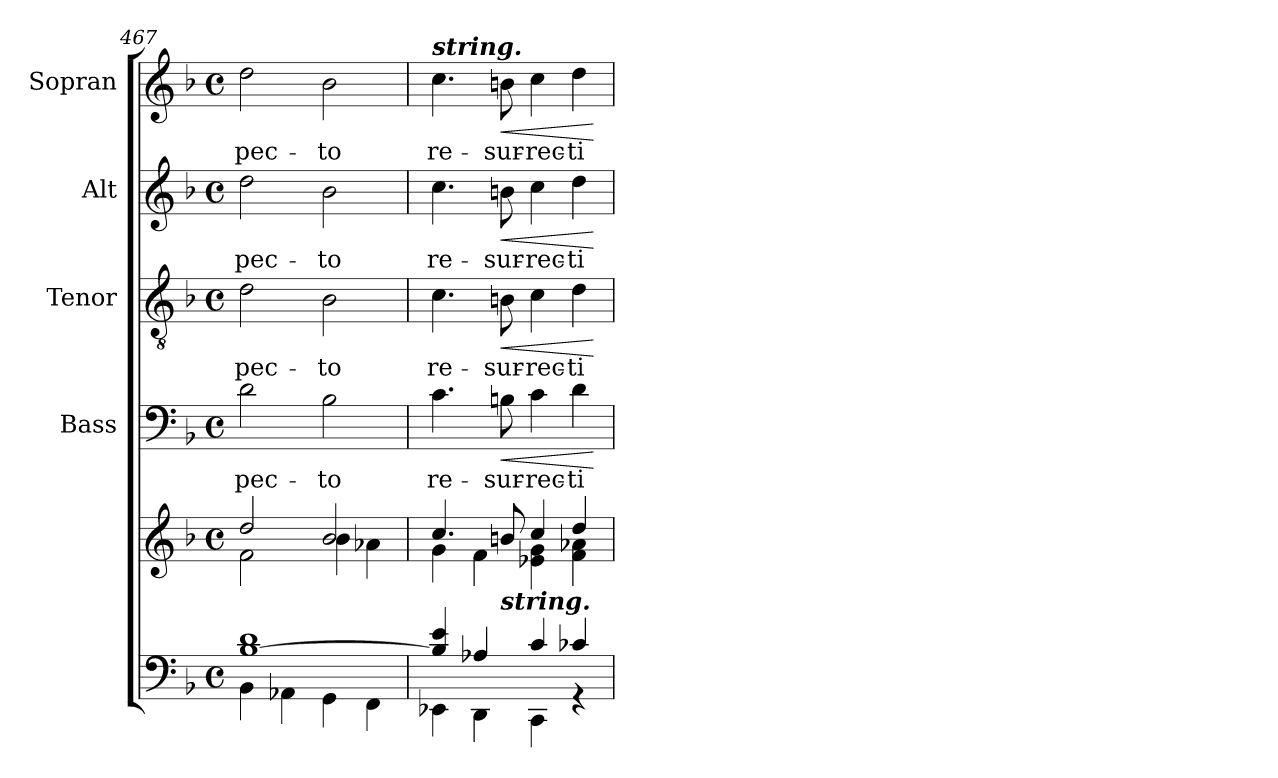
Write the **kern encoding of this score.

**kern	**kern	**kern	**text	**dynam	**kern	**text	**dynam	**kern	**text	**dynam	**kern	**text	**dynam
*part5	*part5	*part4	*part4	*part4	*part3	*part3	*part3	*part2	*part2	*part2	*part1	*part1	*part1
*staff6	*staff5	*staff4	*staff4	*staff4	*staff3	*staff3	*staff3	*staff2	*staff2	*staff2	*staff1	*staff1	*staff1
*	*	*I"Bass	*	*	*I"Tenor	*	*	*I"Alt	*	*	*I"Sopran	*	*
*	*	*I'B.	*	*	*I'T.	*	*	*I'A.	*	*	*I'S.	*	*
*clefF4	*clefG2	*clefF4	*	*	*clefGv2	*	*	*clefG2	*	*	*clefG2	*	*
*k[b-]	*k[b-]	*k[b-]	*	*	*k[b-]	*	*	*k[b-]	*	*	*k[b-]	*	*
*F:	*F:	*F:	*	*	*F:	*	*	*F:	*	*	*F:	*	*
*M4/4	*M4/4	*M4/4	*	*	*M4/4	*	*	*M4/4	*	*	*M4/4	*	*
*met(c)	*met(c)	*met(c)	*	*	*met(c)	*	*	*met(c)	*	*	*met(c)	*	*
=467	=467	=467	=467	=467	=467	=467	=467	=467	=467	=467	=467	=467	=467
*^	*^	*	*	*	*	*	*	*	*	*	*	*	*
!	!	!	!	!	!LO:LY:b	!	!	!LO:LY:b	!	!	!LO:LY:b	!	!	!LO:LY:b	!
[>1B- 1d	4BB-\	2dd/	2f\	2d\	-pec-	.	2d\	-pec-	.	2dd\	-pec-	.	2dd\	-pec-	.
.	4AA-X\	.	.	.	.	.	.	.	.	.	.	.	.	.	.
!	!	!	!	!	!LO:LY:b	!	!	!LO:LY:b	!	!	!LO:LY:b	!	!	!LO:LY:b	!
.	4GG\	2b-/	4b-\	2B-\	-to	.	2B-\	-to	.	2b-\	-to	.	2b-\	-to	.
.	4FF\	.	4a-X\	.	.	.	.	.	.	.	.	.	.	.	.
=468	=468	=468	=468	=468	=468	=468	=468	=468	=468	=468	=468	=468	=468	=468	=468
!	!	!	!	!	!	!	!	!	!	!	!	!	!LO:TX:a:Bi:t=string.	!	!
!	!	!	!	!	!LO:LY:b	!	!	!LO:LY:b	!	!	!LO:LY:b	!	!	!LO:LY:b	!
4B-/] 4e/	4EE-X\	4.cc/	4g\	4.c\	re-	.	4.c\	re-	.	4.cc\	re-	.	4.cc\	re-	.
4A-X/	4DD\	.	4f\	.	.	.	.	.	.	.	.	.	.	.	.
!	!	!LO:TX:b:Bi:t=string.	!	!	!	!	!	!	!	!	!	!	!	!	!
!	!	!	!	!	!LO:LY:b	!LO:HP:b	!	!LO:LY:b	!LO:HP:b	!	!LO:LY:b	!LO:HP:b	!	!LO:LY:b	!LO:HP:b
.	.	8bn/	.	8Bn\	-sur-	<	8Bn\	-sur-	<	8bn\	-sur-	<	8bn\	-sur-	<
!	!	!	!	!	!LO:LY:b	!	!	!LO:LY:b	!	!	!LO:LY:b	!	!	!LO:LY:b	!
4c/	4CC\	4cc/	4e-X\ 4g\	4c\	-rec-	.	4c\	-rec-	.	4cc\	-rec-	.	4cc\	-rec-	.
!	!	!	!	!	!LO:LY:b	!	!	!LO:LY:b	!	!	!LO:LY:b	!	!	!LO:LY:b	!
4c-X/	4rFF	4dd/	4f\ 4a-X\	4d\	-ti-	.	4d\	-ti-	.	4dd\	-ti-	.	4dd\	-ti-	.
*v	*v	*	*	*	*	*	*	*	*	*	*	*	*	*	*
*	*v	*v	*	*	*	*	*	*	*	*	*	*	*	*
.	.	.	.	[	.	.	[	.	.	[	.	.	[
=	=	=	=	=	=	=	=	=	=	=	=	=	=
*-	*-	*-	*-	*-	*-	*-	*-	*-	*-	*-	*-	*-	*-
